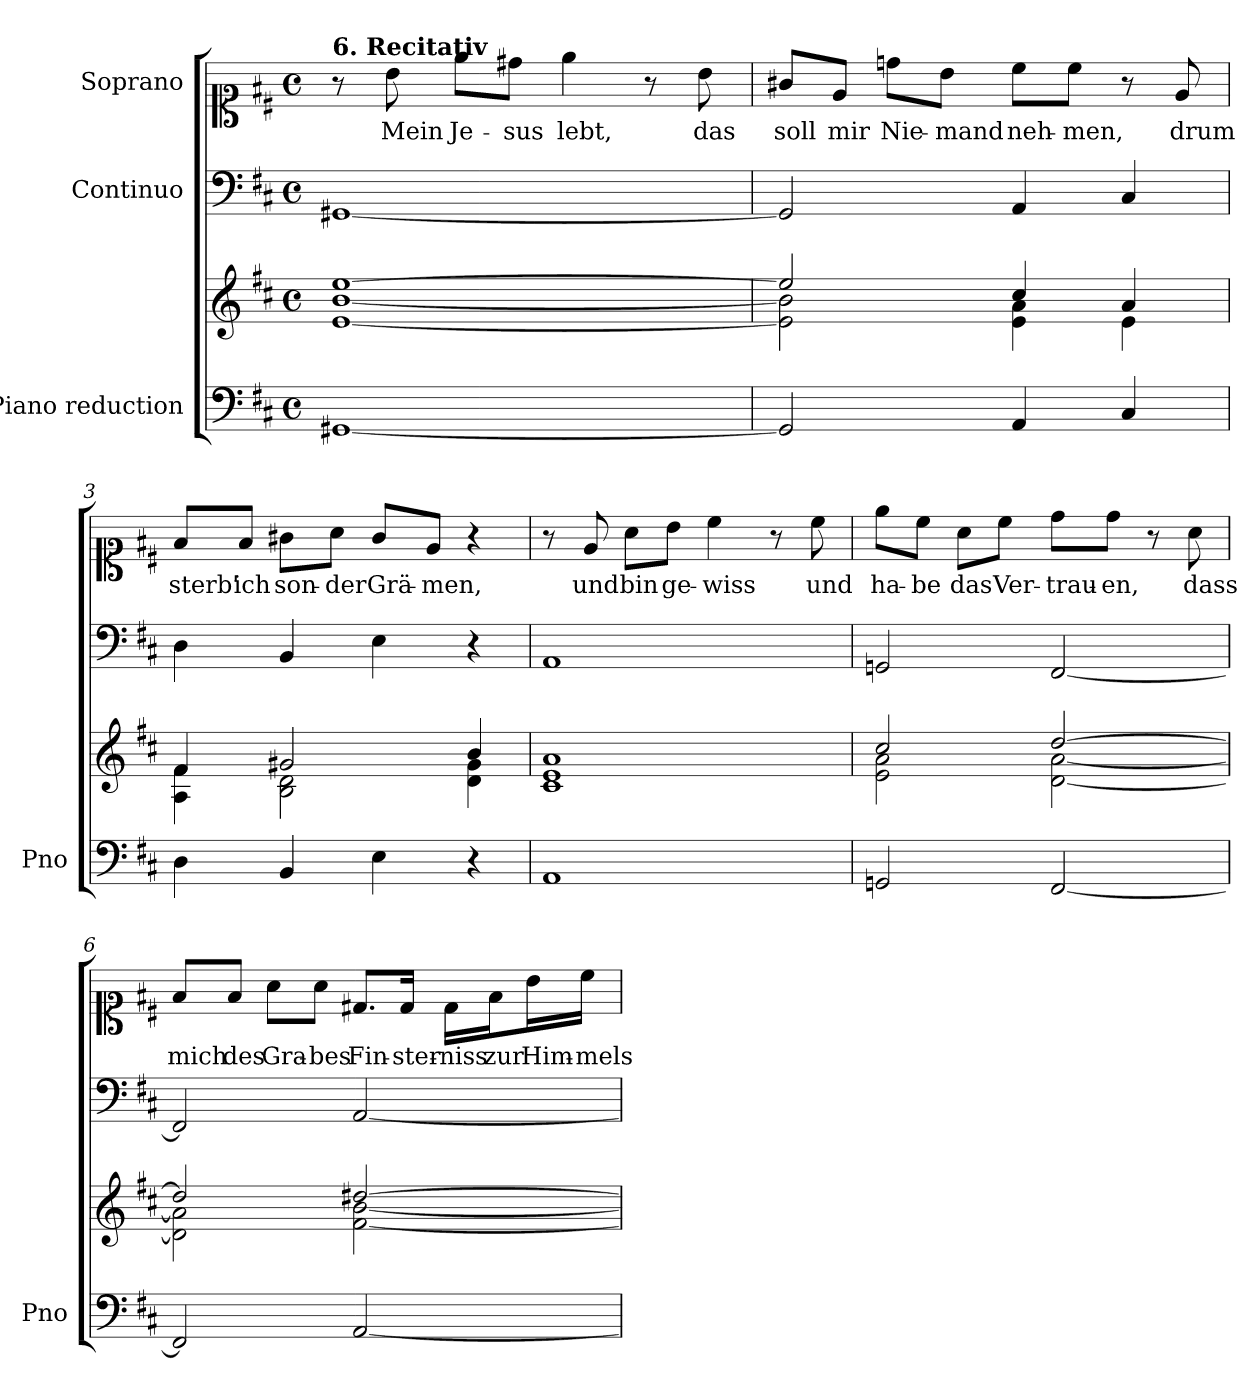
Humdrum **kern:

**kern	**kern	**kern	**kern	**text
*part3	*part3	*part2	*part1	*part1
*staff4	*staff3	*staff2	*staff1	*staff1
*I"Piano reduction	*	*I"Continuo	*I"Soprano	*
*I'Pno	*	*	*	*
*clefF4	*clefG2	*clefF4	*clefC1	*
*k[f#c#]	*k[f#c#]	*k[f#c#]	*k[f#c#]	*
*M4/4	*M4/4	*M4/4	*M4/4	*
*met(c)	*met(c)	*met(c)	*met(c)	*
=1	=1	=1	=1	=1
*	*^	*	*	*
!	!	!	!	!LO:TX:a:B:t=6. Recitativ	!
[1GG#X	[1ee	[1e [1b	[1GG#X	8r	.
!	!	!	!	!	!LO:LY:b
.	.	.	.	8b\	Mein
!	!	!	!	!	!LO:LY:b
.	.	.	.	8ee\L	Je-
!	!	!	!	!	!LO:LY:b
.	.	.	.	8dd#X\J	-sus
!	!	!	!	!	!LO:LY:b
.	.	.	.	4ee\	lebt,
.	.	.	.	8r	.
!	!	!	!	!	!LO:LY:b
.	.	.	.	8b\	das
=2	=2	=2	=2	=2	=2
!	!	!	!	!	!LO:LY:b
2GG#/]	2ee/]	2e\] 2b\]	2GG#/]	8g#X/L	soll
!	!	!	!	!	!LO:LY:b
.	.	.	.	8e/J	mir
!	!	!	!	!	!LO:LY:b
.	.	.	.	8ddn\L	Nie-
!	!	!	!	!	!LO:LY:b
.	.	.	.	8b\J	-mand
!	!	!	!	!	!LO:LY:b
4AA/	4cc#/	4e\ 4a\	4AA/	8cc#\L	neh-
!	!	!	!	!	!LO:LY:b
.	.	.	.	8cc#\J	-men,
4C#/	4a/	4e\	4C#/	8r	.
!	!	!	!	!	!LO:LY:b
.	.	.	.	8e/	drum
=3	=3	=3	=3	=3	=3
!	!	!	!	!	!LO:LY:b
4D\	4f#/	4A\ 4f#\	4D\	8f#/L	sterb'
!	!	!	!	!	!LO:LY:b
.	.	.	.	8f#/J	ich
!	!	!	!	!	!LO:LY:b
4BB/	2g#X/	2B\ 2d\	4BB/	8g#X\L	son-
!	!	!	!	!	!LO:LY:b
.	.	.	.	8a\J	-der
!	!	!	!	!	!LO:LY:b
4E\	.	.	4E\	8g#/L	Grä-
!	!	!	!	!	!LO:LY:b
.	.	.	.	8e/J	-men,
4r	4b/	4d\ 4g#\	4r	4r	.
!!LO:LB:g=z
=4	=4	=4	=4	=4	=4
1AA	1a	1c# 1e	1AA	8r	.
!	!	!	!	!	!LO:LY:b
.	.	.	.	8e/	und
!	!	!	!	!	!LO:LY:b
.	.	.	.	8a\L	bin
!	!	!	!	!	!LO:LY:b
.	.	.	.	8b\J	ge-
!	!	!	!	!	!LO:LY:b
.	.	.	.	4cc#\	-wiss
.	.	.	.	8r	.
!	!	!	!	!	!LO:LY:b
.	.	.	.	8cc#\	und
=5	=5	=5	=5	=5	=5
!	!	!	!	!	!LO:LY:b
2GGn/	2cc#/	2e\ 2a\	2GGn/	8ee\L	ha-
!	!	!	!	!	!LO:LY:b
.	.	.	.	8cc#\J	-be
!	!	!	!	!	!LO:LY:b
.	.	.	.	8a\L	das
!	!	!	!	!	!LO:LY:b
.	.	.	.	8cc#\J	Ver-
!	!	!	!	!	!LO:LY:b
[2FF#/	[2dd/	[2d\ [2a\	[2FF#/	8dd\L	-trau-
!	!	!	!	!	!LO:LY:b
.	.	.	.	8dd\J	-en,
.	.	.	.	8r	.
!	!	!	!	!	!LO:LY:b
.	.	.	.	8a\	dass
=6	=6	=6	=6	=6	=6
!	!	!	!	!	!LO:LY:b
2FF#/]	2dd/]	2d\] 2a\]	2FF#/]	8f#/L	mich
!	!	!	!	!	!LO:LY:b
.	.	.	.	8f#/J	des
!	!	!	!	!	!LO:LY:b
.	.	.	.	8a\L	Gra-
!	!	!	!	!	!LO:LY:b
.	.	.	.	8a\J	-bes
!	!	!	!	!	!LO:LY:b
[2AA/	[2dd#X/	[2f#\ [2b\	[2AA/	8.d#X/L	Fin-
!	!	!	!	!	!LO:LY:b
.	.	.	.	16d#/Jk	-ster-
!	!	!	!	!	!LO:LY:b
.	.	.	.	16d#\LL	-niss
!	!	!	!	!	!LO:LY:b
.	.	.	.	16f#\J	zur
!	!	!	!	!	!LO:LY:b
.	.	.	.	16b\L	Him-
!	!	!	!	!	!LO:LY:b
.	.	.	.	16cc#\JJ	-mels-
*	*v	*v	*	*	*
=	=	=	=	=
*-	*-	*-	*-	*-
